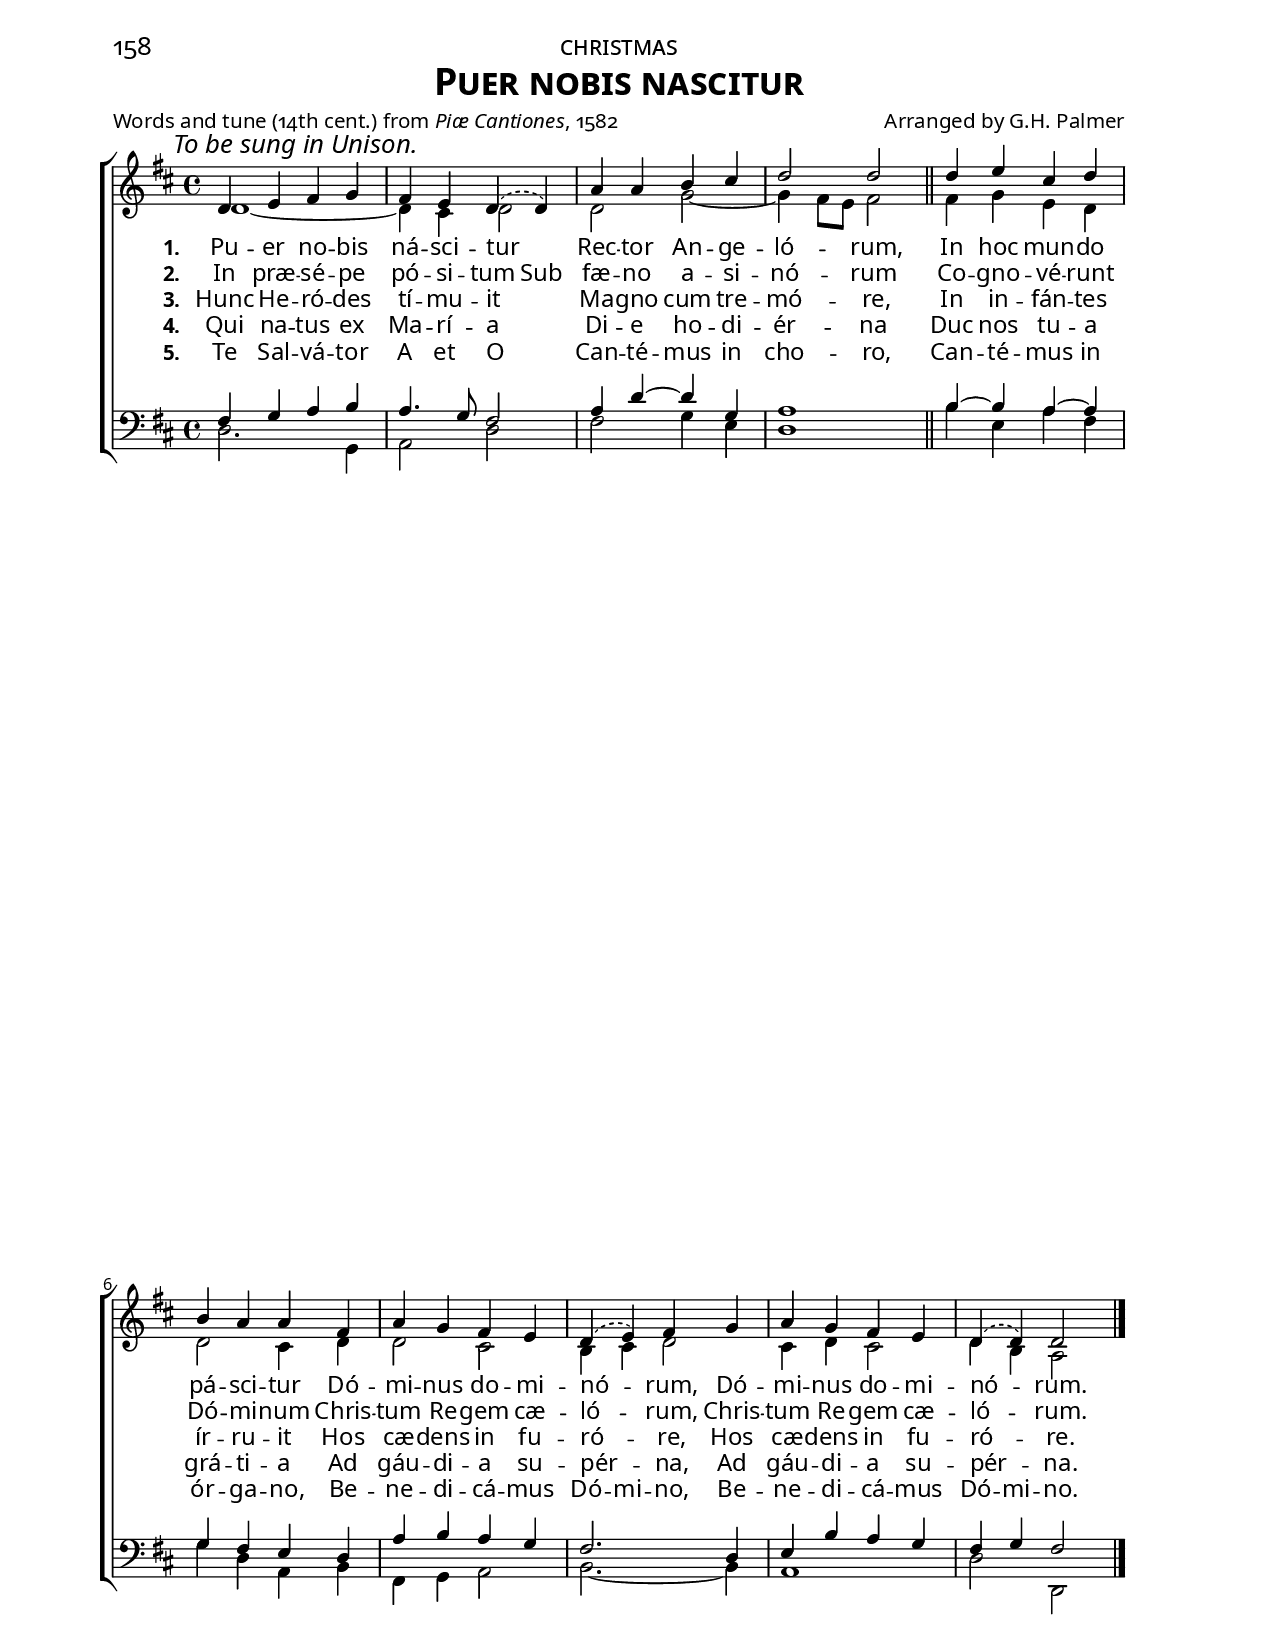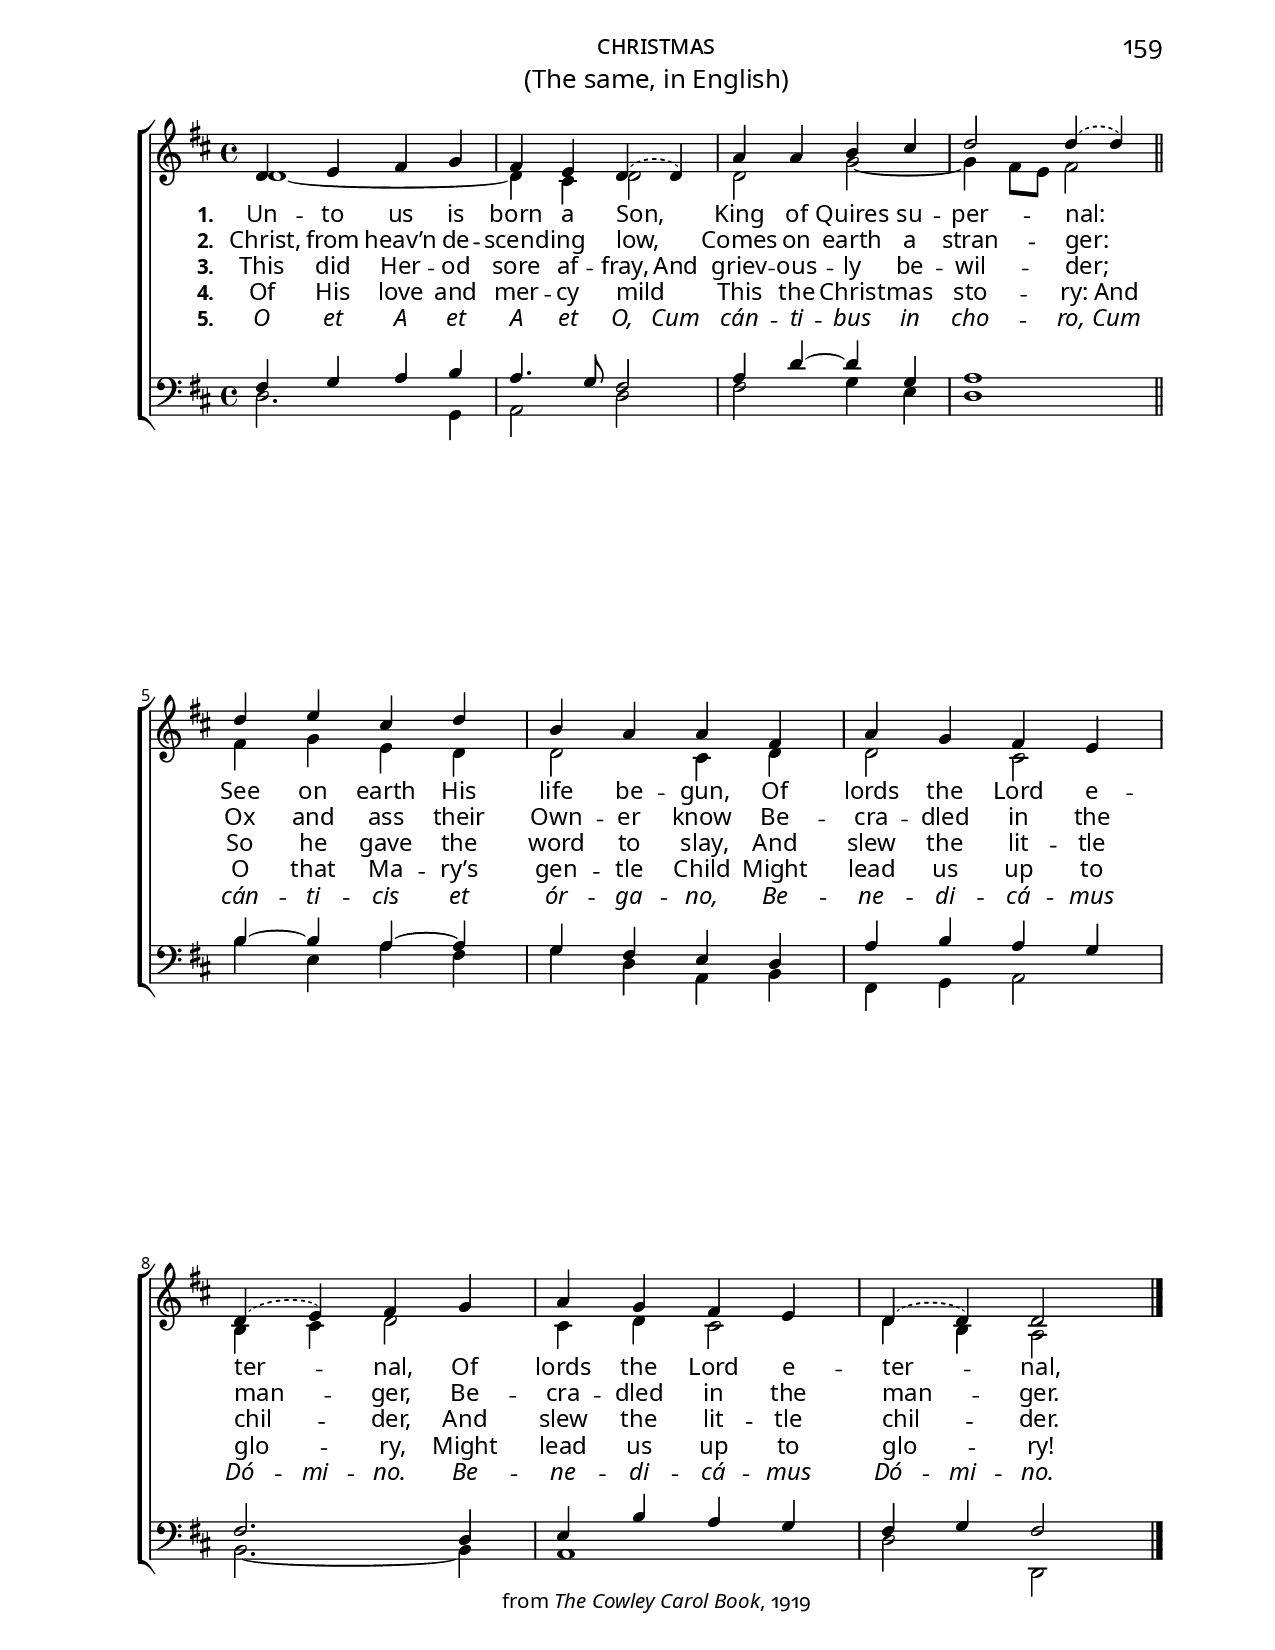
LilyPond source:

\version "2.24.0"
\include "util.ly"
\paper {
  print-all-headers = ##t
  paper-height = 11\in
  paper-width = 8.5\in
  indent = 0\in
  %system-system-spacing = #'((basic-distance . 10) (padding . 0))
  system-system-spacing =
    #'((basic-distance . 0)
       (minimum-distance . 0)
       (padding . -10)
       (stretchability . 100))
  score-markup-spacing =
    #'((basic-distance . 0)
       (minimum-distance . 0)
       (padding . 0)
       (stretchability . 75))
  markup-system-spacing = 
    #'((basic-distance . 0)
       (minimum-distance . 0)
       (padding . 0)
       (stretchability . 0))
  last-bottom-spacing = 
    #'((basic-distance . 0)
       (minimum-distance . 0)
       (padding . -0.5)
       (stretchability . 0))
  ragged-last-bottom = ##f
  ragged-bottom = ##f
  two-sided = ##t
  inner-margin = 1\in
  outer-margin = 0.75\in
  top-margin = 0.26\in
  bottom-margin = 0.25\in
  first-page-number = #158
  print-first-page-number = ##t
  headerLine = \markup{\override #'(font-name . "Garamond Premier Pro") \smallCapsOldStyle"christmas"}
  oddHeaderMarkup = \markup\fill-line{
     \override #'(font-name . "Garamond Premier Pro")\abs-fontsize #12.5
     \combine 
        \fill-line{"" \if \should-print-page-number
        \oldStylePageNum""
        }
        \fill-line{\headerLine}
  }
  evenHeaderMarkup = \markup {
     \override #'(font-name . "Garamond Premier Pro")\abs-fontsize #12.5
     \combine
        \if \should-print-page-number
        \oldStylePageNum""
        \fill-line{\headerLine}
  }
}
#(set-global-staff-size 18) \paper{ #(define fonts (make-pango-font-tree "Garamond Premier Pro" "Garamond Premier Pro" "Garamond Premier Pro" (/ 18 20))) }
global = {
  \key d \major
  \time 4/4
  \autoBeamOff
  \override DynamicLineSpanner.staff-padding = #0.0
  \override DynamicLineSpanner.Y-extent = #'(-1 . 1)
}

sopMusic = \relative c' {
  \once \override Score.RehearsalMark.self-alignment-X = #LEFT
  \mark \markup\italic"To be sung in Unison."
  d4 e fis g |
  fis e \slurDashed d4( d) |
  a'4 a b cis |
  d2 d2 \bar "||"
  d4 e cis d |
  
  b a a fis |
  a g fis e |
  d( e) fis g |
  a g fis e |
  d4( d) d2 \bar "|."
}
sopWords = \lyricmode {
  
}

altoMusic = \relative c' {
  d1~|
  d4 cis d2 |
  d g~ |
  g4 fis8[ e] fis2 \bar "||"
  fis4 g e d |
  
  d2 cis4 d |
  d2 cis |
  b4 cis d2 |
  cis4 d cis2 |
  d4 b a2 \bar "|."
}
altoWords = \lyricmode {
  \set stanza = #"1. "
  Pu -- er no -- bis ná -- sci -- tur
  Rec -- tor An -- ge -- ló -- rum,
  In hoc mun -- do pá -- sci -- tur
  Dó -- mi -- nus do -- mi -- nó -- rum,
  Dó -- mi -- nus do -- mi -- nó -- rum.
}
altoWordsII = \lyricmode {
  \set stanza = #"2. "
  \set ignoreMelismata = ##t
  In præ -- sé -- pe pó -- si -- tum
  Sub fæ -- no
  \unset ignoreMelismata
  a -- si -- nó -- rum
  Co -- gno -- vé -- runt Dó -- mi -- num
  Chris -- tum Re -- gem cæ -- ló -- rum,
  Chris -- tum Re -- gem cæ -- ló -- rum.
}
altoWordsIII = \lyricmode {
  \set stanza = #"3. "
  Hunc He -- ró -- des tí -- mu -- it
  Ma -- gno cum tre -- mó -- re,
  In in -- fán -- tes ír -- ru -- it
  Hos cæ -- dens in fu -- ró -- re,
  Hos cæ -- dens in fu -- ró -- re.
}
altoWordsIV = \lyricmode {
  \set stanza = #"4. "
  Qui na -- tus ex Ma -- rí -- a
  Di -- e ho -- di -- ér -- na
  Duc nos tu -- a grá -- ti -- a
  Ad gáu -- di -- a su -- pér -- na,
  Ad gáu -- di -- a su -- pér -- na.
}
altoWordsV = \lyricmode {
  \set stanza = #"5. "
  Te Sal -- vá -- tor A et O
  Can -- té -- mus in cho -- ro,
  Can -- té -- mus in ór -- ga -- no,
  \set ignoreMelismata = ##t
  Be -- ne -- di -- cá -- mus Dó -- mi -- no,
  Be -- ne -- di -- cá -- mus Dó -- mi -- no.
}
altoWordsVI = \lyricmode {
  \set stanza = #"6. "
  \set ignoreMelismata = ##t
}
tenorMusic = \relative c' {
  fis,4 g a b |
  a4. g8 fis2 |
  a4 d~ d g, |
  a1 \bar "||"
  b4~b a~ a |
  
  g fis e d |
  a' b a g |
  fis2. d4 |
  e b' a g |
  fis g fis2 \bar "|."
}
tenorWords = \lyricmode {

}

bassMusic = \relative c {
  d2. g,4 |
  a2 d |
  fis g4 e |
  d1 \bar "||"
  b'4 e, a fis |
  
  g d a b |
  fis g a2 |
  b2.~ b4 |
  a1 |
  d2 d, \bar "|."
}
bassWords = \lyricmode {

}

pianoRH = \relative c' {
  
}
pianoLH = \relative c' {
  
}

\score {
  <<
   \new ChoirStaff <<
    \new Staff = women <<
      \new Voice = "sopranos" { \voiceOne << \global \sopMusic >> }
      \new Voice = "altos" { \voiceTwo << \global \altoMusic >> }
    >>
    \new Lyrics \with { alignAboveContext = #"women" \override VerticalAxisGroup.nonstaff-relatedstaff-spacing = #'((basic-distance . 1))} \lyricsto "sopranos" \sopWords
    \new Lyrics = "altosVI"  \with { alignBelowContext = #"women" } \lyricsto "sopranos" \altoWordsVI
    \new Lyrics = "altosV"  \with { alignBelowContext = #"women" } \lyricsto "sopranos" \altoWordsV
    \new Lyrics = "altosIV"  \with { alignBelowContext = #"women" } \lyricsto "sopranos" \altoWordsIV
    \new Lyrics = "altosIII"  \with { alignBelowContext = #"women" } \lyricsto "sopranos" \altoWordsIII
    \new Lyrics = "altosII"  \with { alignBelowContext = #"women" } \lyricsto "sopranos" \altoWordsII
    \new Lyrics = "altos"  \with { alignBelowContext = #"women" } \lyricsto "sopranos" \altoWords
   \new Staff = men <<
      \clef bass
      \new Voice = "tenors" { \voiceOne << \global \tenorMusic >> }
      \new Voice = "basses" { \voiceTwo << \global \bassMusic >> }
    >>
    \new Lyrics \with { alignAboveContext = #"men" \override VerticalAxisGroup.nonstaff-relatedstaff-spacing = #'((basic-distance . 1)) } \lyricsto "tenors" \tenorWords
    \new Lyrics \with { alignBelowContext = #"men" \override VerticalAxisGroup.nonstaff-relatedstaff-spacing = #'((basic-distance . 1)) } \lyricsto "basses" \bassWords
  >>
%    \new PianoStaff << \new Staff { \new Voice { \pianoRH } } \new Staff { \clef "bass" \pianoLH } >>
  >>
  \layout {
  \context {
    \Lyrics
    \override LyricText.font-size = #1.3
  }
%6.14 \context {\Lyrics\override LyricText.font-size = #0.9 }
    \context {
      \Score
      %\override SpacingSpanner.base-shortest-duration = #(ly:make-moment 1/8)
      %\override SpacingSpanner.common-shortest-duration = #(ly:make-moment 1/4)
    }
    \context {
      % Remove all empty staves
      % \Staff \RemoveEmptyStaves \override VerticalAxisGroup.remove-first = ##t
    }
    \context {
      \Lyrics
      \override LyricText.X-offset = #center-on-word
    }
  }
  \header {
    title = \markup{\override #'(font-name . "Garamond Premier Pro Semibold"){ \abs-fontsize #18 \smallCapsOldStyle"Puer nobis nascitur"}}
    poet = \markup\concat{\oldStyleNum"Words and tune (14th cent.) from " \italic"Piæ Cantiones" \oldStyleNum", 1582"}
    composer = \markup\oldStyleNum"Arranged by G.H. Palmer"
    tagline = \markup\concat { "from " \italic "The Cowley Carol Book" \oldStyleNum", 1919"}
  }
}












global = {
  \key d \major
  \time 4/4
  \autoBeamOff
  \override DynamicLineSpanner.staff-padding = #0.0
  \override DynamicLineSpanner.Y-extent = #'(-1 . 1)
}

sopMusic = \relative c' {
  d4 e fis g |
  fis e \slurDashed d4( d) |
  a'4 a b cis |
  d2 d4( d) \bar "||"
  d4 e cis d |
  
  b a a fis |
  a g fis e |
  d( e) fis g |
  a g fis e |
  d4( d) d2 \bar "|."
}
sopWords = \lyricmode {
  
}

altoMusic = \relative c' {
  d1~|
  d4 cis d2 |
  d g~ |
  g4 fis8[ e] fis2 \bar "||"
  fis4 g e d |
  
  d2 cis4 d |
  d2 cis |
  b4 cis d2 |
  cis4 d cis2 |
  d4 b a2 \bar "|."
}
altoWords = \lyricmode {
  \set stanza = #"1. "
  \set ignoreMelismata = ##t
  Un -- to us is born a Son, _
  King of Quires su -- per -- nal: _
  \unset ignoreMelismata
  See on earth His life be -- gun,
  Of lords the Lord e -- ter -- nal,
  Of lords the Lord e -- ter -- nal,
}
altoWordsII = \lyricmode {
  \set stanza = #"2. "
  Christ, from heav’n de -- scend -- ing low,
  Comes on earth a stran -- ger:
  Ox and ass their Own -- er know
  Be -- cra -- dled in the man -- ger,
  Be -- cra -- dled in the man -- ger.

}
altoWordsIII = \lyricmode {
  \set stanza = #"3. "
  \set ignoreMelismata = ##t
  This did Her -- od sore af -- fray,
  \unset ignoreMelismata
  And griev -- ous -- ly be -- wil -- der;
  So he gave the word to slay,
  And slew the lit -- tle chil -- der,
  And slew the lit -- tle chil -- der.
}
altoWordsIV = \lyricmode {
  \set stanza = #"4. "
  Of His love and mer -- cy mild
  \set ignoreMelismata = ##t
  This the Christ -- mas sto -- ry:
  \unset ignoreMelismata
  And O that Ma -- ry’s gen -- tle Child
  Might lead us up to glo -- ry,
  Might lead us up to glo -- ry!
  
}
altoWordsV = \lyricmode {
  \set stanza = #"5. "
  \set ignoreMelismata = ##t
  \markup\italic O \markup\italic et \markup\italic A \markup\italic et \markup\italic A \markup\italic et \markup\italic O,
  \markup\italic Cum \markup\italic cán -- \markup\italic ti -- \markup\italic bus \markup\italic in \markup\italic cho -- \markup\italic ro,
  \markup\italic Cum \markup\italic cán -- \markup\italic ti -- \markup\italic cis \markup\italic et \markup\italic ór -- \markup\italic ga -- \markup\italic no,
  \markup\italic Be -- \markup\italic ne -- \markup\italic di -- \markup\italic cá -- \markup\italic mus \markup\italic Dó -- \markup\italic mi -- \markup\italic no.
  \markup\italic Be -- \markup\italic ne -- \markup\italic di -- \markup\italic cá -- \markup\italic mus \markup\italic Dó -- \markup\italic mi -- \markup\italic no.
}
altoWordsVI = \lyricmode {
  \set stanza = #"6. "
  \set ignoreMelismata = ##t
}
tenorMusic = \relative c' {
  fis,4 g a b |
  a4. g8 fis2 |
  a4 d~ d g, |
  a1 \bar "||"
  b4~b a~ a |
  
  g fis e d |
  a' b a g |
  fis2. d4 |
  e b' a g |
  fis g fis2 \bar "|."
}
tenorWords = \lyricmode {

}

bassMusic = \relative c {
  d2. g,4 |
  a2 d |
  fis g4 e |
  d1 \bar "||"
  b'4 e, a fis |
  
  g d a b |
  fis g a2 |
  b2.~ b4 |
  a1 |
  d2 d, \bar "|."
}
bassWords = \lyricmode {

}

pianoRH = \relative c' {
  
}
pianoLH = \relative c' {
  
}

\score {
  <<
   \new ChoirStaff <<
    \new Staff = women <<
      \new Voice = "sopranos" { \voiceOne << \global \sopMusic >> }
      \new Voice = "altos" { \voiceTwo << \global \altoMusic >> }
    >>
    \new Lyrics \with { alignAboveContext = #"women" \override VerticalAxisGroup.nonstaff-relatedstaff-spacing = #'((basic-distance . 1))} \lyricsto "sopranos" \sopWords
    \new Lyrics = "altosVI"  \with { alignBelowContext = #"women" } \lyricsto "sopranos" \altoWordsVI
    \new Lyrics = "altosV"  \with { alignBelowContext = #"women" } \lyricsto "sopranos" \altoWordsV
    \new Lyrics = "altosIV"  \with { alignBelowContext = #"women" } \lyricsto "sopranos" \altoWordsIV
    \new Lyrics = "altosIII"  \with { alignBelowContext = #"women" } \lyricsto "sopranos" \altoWordsIII
    \new Lyrics = "altosII"  \with { alignBelowContext = #"women" } \lyricsto "sopranos" \altoWordsII
    \new Lyrics = "altos"  \with { alignBelowContext = #"women" } \lyricsto "sopranos" \altoWords
   \new Staff = men <<
      \clef bass
      \new Voice = "tenors" { \voiceOne << \global \tenorMusic >> }
      \new Voice = "basses" { \voiceTwo << \global \bassMusic >> }
    >>
    \new Lyrics \with { alignAboveContext = #"men" \override VerticalAxisGroup.nonstaff-relatedstaff-spacing = #'((basic-distance . 1)) } \lyricsto "tenors" \tenorWords
    \new Lyrics \with { alignBelowContext = #"men" \override VerticalAxisGroup.nonstaff-relatedstaff-spacing = #'((basic-distance . 1)) } \lyricsto "basses" \bassWords
  >>
%    \new PianoStaff << \new Staff { \new Voice { \pianoRH } } \new Staff { \clef "bass" \pianoLH } >>
  >>
  \layout {
  \context {
    \Lyrics
    \override LyricText.font-size = #1.3
  }
%6.14 \context {\Lyrics\override LyricText.font-size = #0.9 }
    #(define fonts (make-pango-font-tree "Garamond Premier Pro" "Garamond Premier Pro" "Garamond Premier Pro" (/ 18 20)))
    \context {
      \Score
      %\override SpacingSpanner.base-shortest-duration = #(ly:make-moment 1/8)
      %\override SpacingSpanner.common-shortest-duration = #(ly:make-moment 1/4)
    }
    \context {
      % Remove all empty staves
      % \Staff \RemoveEmptyStaves \override VerticalAxisGroup.remove-first = ##t
    }
    \context {
      \Lyrics
      \override LyricText.X-offset = #center-on-word
    }
  }
  \header {
    %title = \markup{\override #'(font-name . "Garamond Premier Pro Semibold"){ \abs-fontsize #18 \smallCapsOldStyle"Unto us is born a Son"}}
    subtitle = \markup{\override #'(font-name . "Garamond Premier Pro"){ \abs-fontsize #12.5 "(The same, in English)"}}
    %poet = \markup{\oldStyleNum"Words and tune (14th cent.) from" \italic"Piæ Cantiones," 1582}
    %composer = \markup\oldStyleNum"Arranged by G.H. Palmer"
  }
}
\header{    tagline = \markup\concat { "from " \italic "The Cowley Carol Book" \oldStyleNum", 1919"}}

